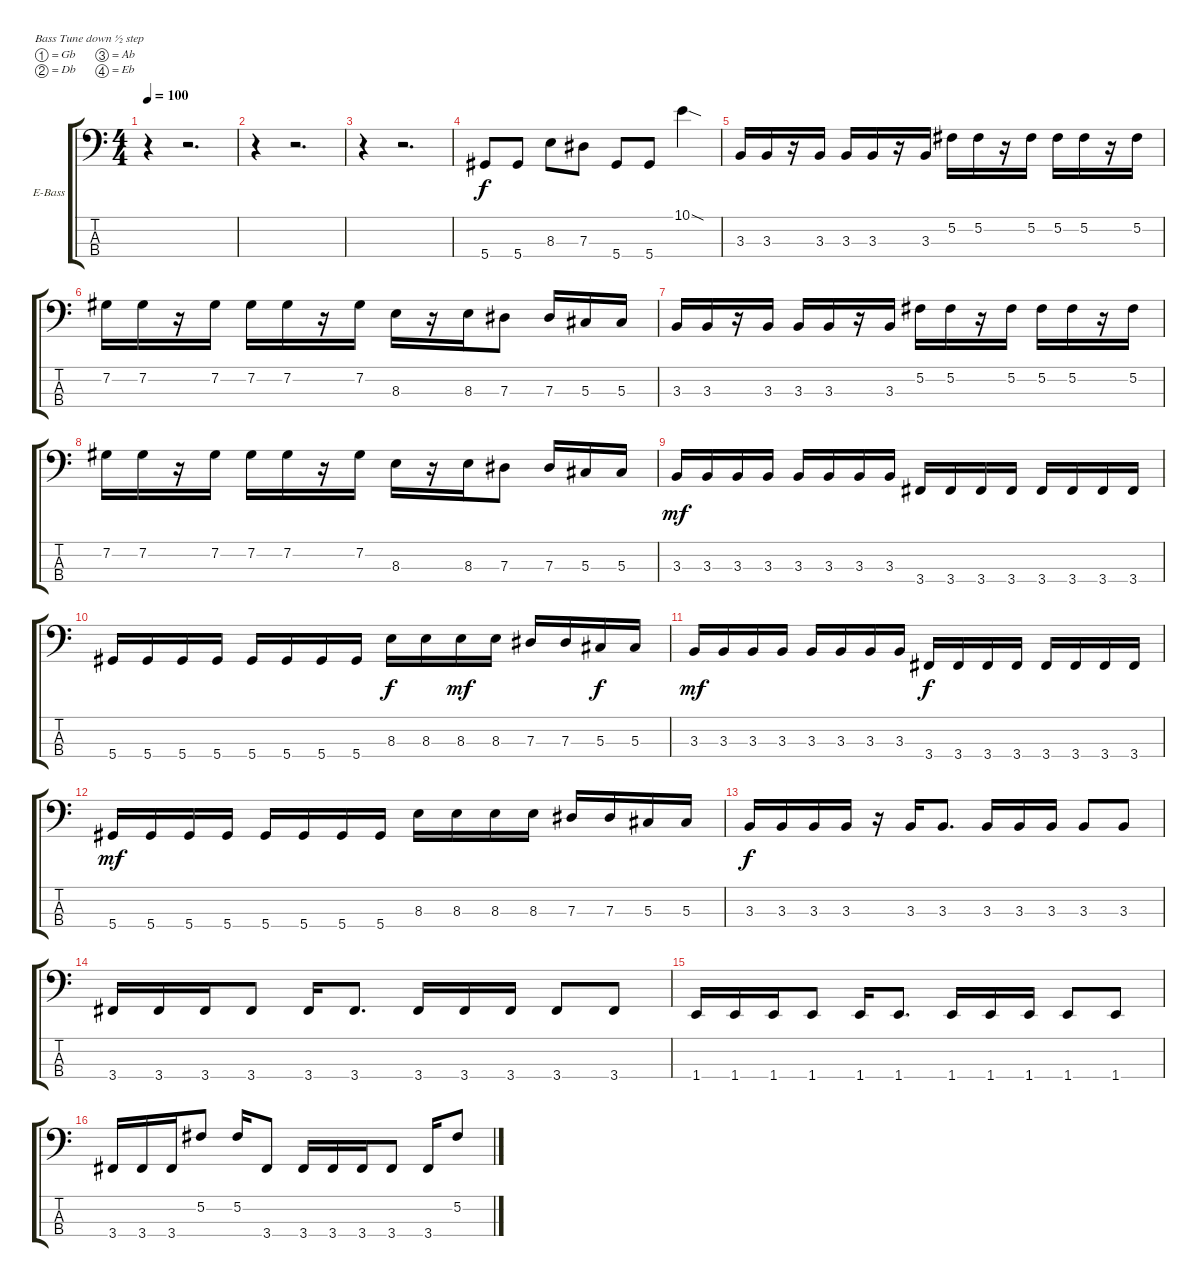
\bracketExtendMode groupsimilarinstruments
\firstSystemTrackNameOrientation horizontal
\otherSystemsTrackNameOrientation horizontal
\track ("Electric Bass" "E-Bass") {instrument electricbassfinger}
\staff {score tabs}
\tuning (Gb2 Db2 Ab1 Eb1)
\ts (4 4)
\beaming (8 2 2 2 2)
\tempo 100
\clef f4
\ks c
r.4{dy f instrument electricbassfinger} r.2{d} |
r.4 r.2{d} |
r.4 r.2{d} |
5.4.8 5.4.8 8.3.8 7.3.8 5.4.8 5.4.8 10.1{sod}.4 |
3.3.16 3.3.16 r.16 3.3.16 3.3.16 3.3.16 r.16 3.3.16 5.2.16 5.2.16 r.16 5.2.16 5.2.16 5.2.16 r.16 5.2.16 |
7.2.16 7.2.16 r.16 7.2.16 7.2.16 7.2.16 r.16 7.2.16 8.3.16 r.16 8.3.16 7.3.8 7.3.16 5.3.16 5.3.16 |
3.3.16 3.3.16 r.16 3.3.16 3.3.16 3.3.16 r.16 3.3.16 5.2.16 5.2.16 r.16 5.2.16 5.2.16 5.2.16 r.16 5.2.16 |
7.2.16 7.2.16 r.16 7.2.16 7.2.16 7.2.16 r.16 7.2.16 8.3.16 r.16 8.3.16 7.3.8 7.3.16 5.3.16 5.3.16 |
3.3.16{dy mf} 3.3.16 3.3.16 3.3.16 3.3.16 3.3.16 3.3.16 3.3.16 3.4.16 3.4.16 3.4.16 3.4.16 3.4.16 3.4.16 3.4.16 3.4.16 |
5.4.16 5.4.16 5.4.16 5.4.16 5.4.16 5.4.16 5.4.16 5.4.16 8.3.16{dy f} 8.3.16 8.3.16{dy mf} 8.3.16 7.3.16 7.3.16 5.3.16{dy f} 5.3.16 |
3.3.16{dy mf} 3.3.16 3.3.16 3.3.16 3.3.16 3.3.16 3.3.16 3.3.16 3.4.16{dy f} 3.4.16 3.4.16 3.4.16 3.4.16 3.4.16 3.4.16 3.4.16 |
5.4.16{dy mf} 5.4.16 5.4.16 5.4.16 5.4.16 5.4.16 5.4.16 5.4.16 8.3.16 8.3.16 8.3.16 8.3.16 7.3.16 7.3.16 5.3.16 5.3.16 |
3.3.16{dy f} 3.3.16 3.3.16 3.3.16 r.16 3.3.16 3.3.8{d} 3.3.16 3.3.16 3.3.16 3.3.8 3.3.8 |
3.4.16 3.4.16 3.4.16 3.4.8 3.4.16 3.4.8{d} 3.4.16 3.4.16 3.4.16 3.4.8 3.4.8 |
1.4.16 1.4.16 1.4.16 1.4.8 1.4.16 1.4.8{d} 1.4.16 1.4.16 1.4.16 1.4.8 1.4.8 |
3.4.16 3.4.16 3.4.16 5.2.8 5.2.16 3.4.8 3.4.16 3.4.16 3.4.16 3.4.8 3.4.16 5.2.8
